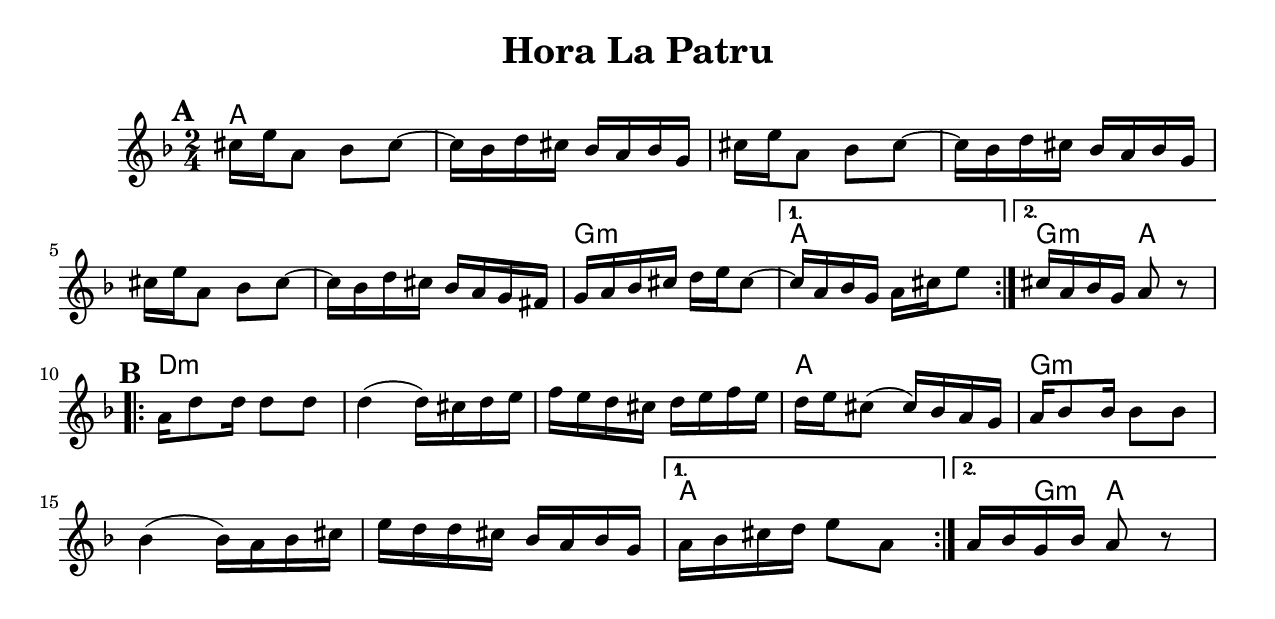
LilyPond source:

\version "2.18.0"
\include "english.ly"
\paper{
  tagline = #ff
  print-all-headers = ##t
  #(set-paper-size "letter")
}
date = #(strftime "%d-%m-%Y" (localtime (current-time)))

%\markup{ \italic{ \date }  }

%\markup{ Got something to say? }

global = {
  \clef treble
  \key d \minor
  \time 2/4
  \set Score.markFormatter = #format-mark-box-alphabet
}

%#################################### Melody ########################
%melody =  \transpose c d \relative c' {  %transpose for clarinet
melody = \relative c'' {
  \global
  %\partial 16*3 a16 d f   %lead in notes

  \repeat volta 2{
   \mark \default
   cs16 e a,8 bf cs~
   cs16 bf d cs bf a bf g
   cs16 e a,8 bf cs~
   cs16 bf d cs bf a bf g

   cs16 e a,8 bf cs~
   cs16 bf d cs bf a g fs
   g16a bf cs d e cs8~
  }
  \alternative {
    {cs16 a bf g a cs e8 }
    {cs16 a bf g a8 r}
  }
  \break
  \repeat volta 2{
   \mark \default
   a16 d8 d16 d8 d
   d4(d16) cs d e
   f16 e d cs d e f e
   d16 e cs8(cs16)bf a g|

   a16 bf8 bf16 bf8 bf
   bf4(bf16) a bf cs|
   e16 d d cs bf a bf g
  }
   \alternative {
     { a16 bf cs d e8 a,}
     { a16 bf g bf a8 r}
   }

}
%################################# Lyrics #####################
%\addlyrics{ \set stanza = #"1. " }
%################################# Chords #######################
harmonies = \chordmode {
  a2*6
  g2:m
  a2
  g4:m a4
  %b
  d2*3:m
  a2
  g2*3:m
  a2
  a8 g8:m
  a4
}

\score {
  <<
    \new ChordNames {
      \set chordChanges = ##t
      \harmonies
    }
    \new Staff   \melody
  >>
  \header{
    title= "Hora La Patru"
    subtitle=""
    %composer= "Wallachia"
    instrument =""
    arranger= ""
  }
  \layout{indent = 1.0\cm}
  \midi {
    \tempo 4 = 120

    % \midi { }
  }
}
%{
% more verses:
\markup{}
\markup {
  \fill-line {
    \hspace #0.1 % distance from left margin
    \column {
      \line { "1."
	\column {
	  ""
	}
      }
      \hspace #0.2 % vertical distance between verses
      \line { "2."
	\column {
	 ""
	}
      }
    }
    \hspace #0.1  % horiz. distance between columns
    \column {
      \line { "3."
	\column {
	  ""
	}
      }
      \hspace #0.2 % distance between verses
      \line { "4."
	\column {
	 ""
	}
      }
    }
    \hspace #0.1 % distance to right margin
  }
}

%}
